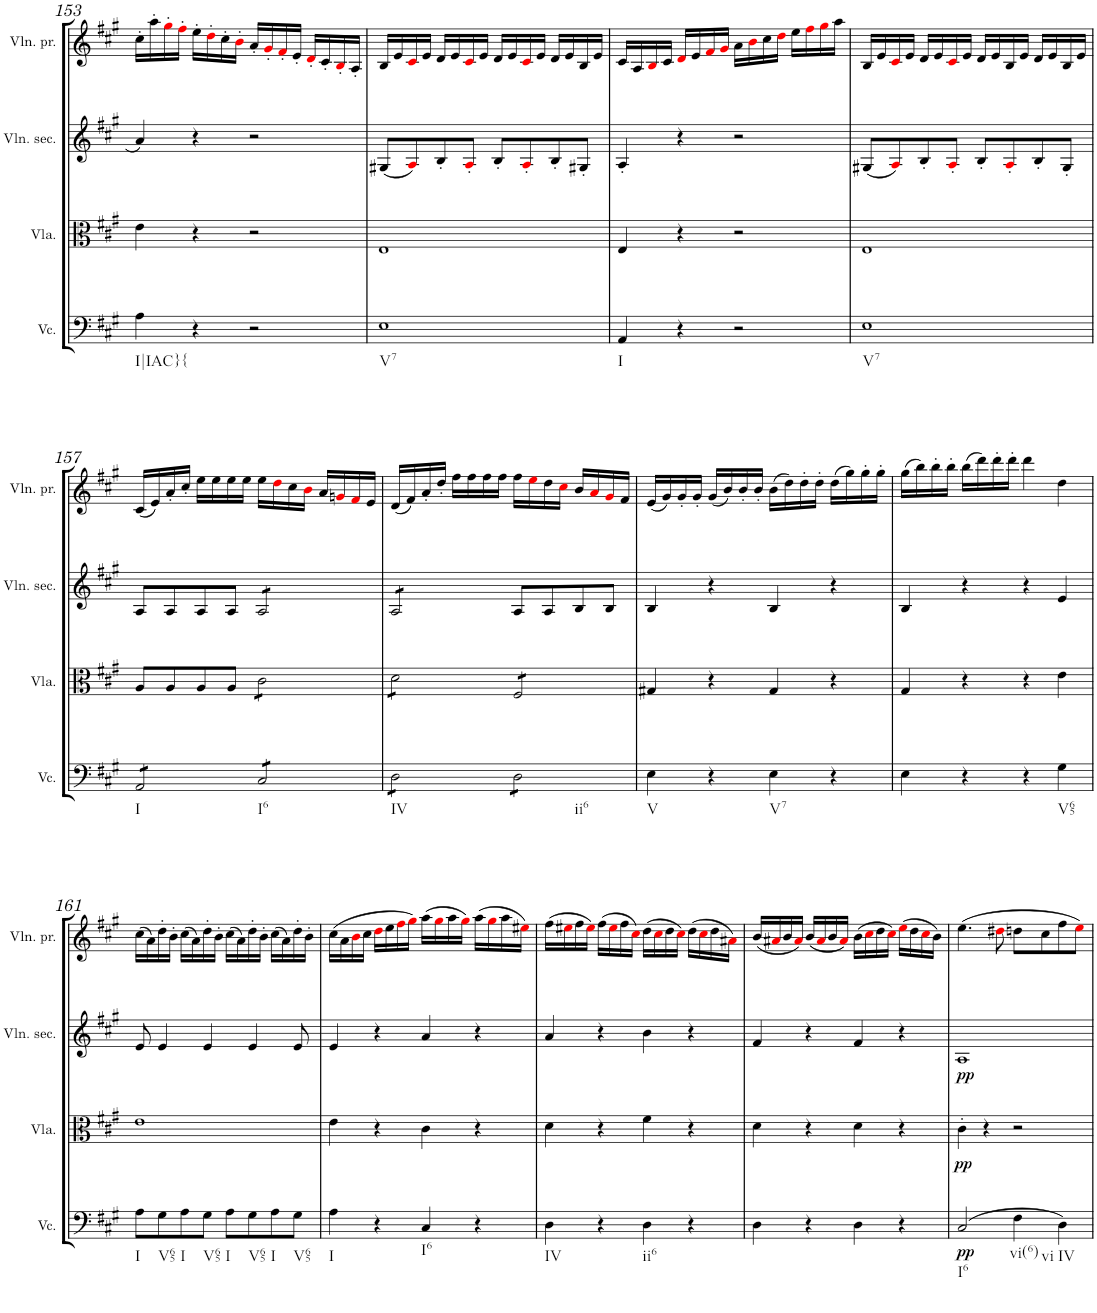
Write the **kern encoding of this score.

**kern	**dynam	**kern	**dynam	**kern	**dynam	**kern
*part4	*part4	*part3	*part3	*part2	*part2	*part1
*staff4	*staff4	*staff3	*staff3	*staff2	*staff2	*staff1
*I"Violoncelle	*	*I"Viola	*	*I"Violino secondo	*	*I"Violino primo
*I'Vc.	*	*I'Vla.	*	*I'Vln. sec.	*	*I'Vln. pr.
!!LO:PB:g=z
*clefF4	*	*clefC3	*	*clefG2	*	*clefG2
*k[f#c#g#]	*	*k[f#c#g#]	*	*k[f#c#g#]	*	*k[f#c#g#]
*A:	*	*A:	*	*A:	*	*A:
*M4/4	*	*M4/4	*	*M4/4	*	*M4/4
*met(c)	*	*met(c)	*	*met(c)	*	*met(c)
=153	=153	=153	=153	=153	=153	=153
!LO:TX:b:t=I|IAC}{	!	!	!	!	!	!
4A\	.	4e\	.	4a/	.	16cc#'\LL
.	.	.	.	.	.	16aa'\
.	.	.	.	.	.	16gg#'i\
.	.	.	.	.	.	16ff#'i\JJ
4r	.	4r	.	4r	.	16ee'\LL
.	.	.	.	.	.	16dd'i\
.	.	.	.	.	.	16cc#'\
.	.	.	.	.	.	16b'i\JJ
2r	.	2r	.	2r	.	16a'/LL
.	.	.	.	.	.	16g#'i/
.	.	.	.	.	.	16f#'i/
.	.	.	.	.	.	16e'/JJ
.	.	.	.	.	.	16d'i/LL
.	.	.	.	.	.	16c#'/
.	.	.	.	.	.	16B'i/
.	.	.	.	.	.	16A'/JJ
=154	=154	=154	=154	=154	=154	=154
!LO:TX:b:t=V7	!	!	!	!	!	!
1E	.	1E	.	(<8G#X/L	.	16B/LL
.	.	.	.	.	.	16e/
.	.	.	.	8Ai/)	.	16c#i/
.	.	.	.	.	.	16e/JJ
.	.	.	.	8B'/	.	16d/LL
.	.	.	.	.	.	16e/
.	.	.	.	8A'i/J	.	16c#i/
.	.	.	.	.	.	16e/JJ
.	.	.	.	8B'/L	.	16d/LL
.	.	.	.	.	.	16e/
.	.	.	.	8A'i/	.	16c#i/
.	.	.	.	.	.	16e/JJ
.	.	.	.	8B'/	.	16d/LL
.	.	.	.	.	.	16e/
.	.	.	.	8G#X'/J	.	16B/
.	.	.	.	.	.	16e/JJ
=155	=155	=155	=155	=155	=155	=155
!LO:TX:b:t=I	!	!	!	!	!	!
4AA/	.	4E/	.	4A'/	.	16c#/LL
.	.	.	.	.	.	16A/
.	.	.	.	.	.	16Bi/
.	.	.	.	.	.	16c#/JJ
4r	.	4r	.	4r	.	16di/LL
.	.	.	.	.	.	16e/
.	.	.	.	.	.	16f#i/
.	.	.	.	.	.	16g#i/JJ
2r	.	2r	.	2r	.	16a\LL
.	.	.	.	.	.	16bi\
.	.	.	.	.	.	16cc#\
.	.	.	.	.	.	16ddi\JJ
.	.	.	.	.	.	16ee\LL
.	.	.	.	.	.	16ff#i\
.	.	.	.	.	.	16gg#i\
.	.	.	.	.	.	16aa\JJ
=156	=156	=156	=156	=156	=156	=156
!LO:TX:b:t=V7	!	!	!	!	!	!
1E	.	1E	.	(<8G#X/L	.	16B/LL
.	.	.	.	.	.	16e/
.	.	.	.	8Ai/)	.	16c#i/
.	.	.	.	.	.	16e/JJ
.	.	.	.	8B'/	.	16d/LL
.	.	.	.	.	.	16e/
.	.	.	.	8A'i/J	.	16c#i/
.	.	.	.	.	.	16e/JJ
.	.	.	.	8B'/L	.	16d/LL
.	.	.	.	.	.	16e/
.	.	.	.	8A'i/	.	16B/
.	.	.	.	.	.	16e/JJ
.	.	.	.	8B'/	.	16d/LL
.	.	.	.	.	.	16e/
.	.	.	.	8G#'/J	.	16B/
.	.	.	.	.	.	16e/JJ
!!LO:LB:g=z
=157	=157	=157	=157	=157	=157	=157
!LO:TX:b:t=I	!	!	!	!	!	!
*tremolo	*	*	*	*	*	*
8AA/L	.	8A/L	.	8A/L	.	(<16c#/LL
.	.	.	.	.	.	16e/)
8AA/	.	8A/	.	8A/	.	16a'/
.	.	.	.	.	.	16cc#'/JJ
8AA/	.	8A/	.	8A/	.	16ee\LL
.	.	.	.	.	.	16ee\
8AA/J	.	8A/J	.	8A/J	.	16ee\
.	.	.	.	.	.	16ee\JJ
!LO:TX:b:t=I6	!	!	!	!	!	!
*	*	*tremolo	*	*	*	*
*	*	*	*	*tremolo	*	*
8C#/L	.	8c#\L	.	8A/L	.	16ee\LL
.	.	.	.	.	.	16ddi\
8C#/	.	8c#\	.	8A/	.	16cc#\
.	.	.	.	.	.	16bi\JJ
8C#/	.	8c#\	.	8A/	.	16a/LL
.	.	.	.	.	.	16gni/
8C#/J	.	8c#\J	.	8A/J	.	16f#i/
.	.	.	.	.	.	16e/JJ
=158	=158	=158	=158	=158	=158	=158
!LO:TX:b:t=IV	!	!	!	!	!	!
8D\L	.	8d\L	.	8A/L	.	(<16d/LL
.	.	.	.	.	.	16f#/)
8D\	.	8d\	.	8A/	.	16a'/
.	.	.	.	.	.	16dd'/JJ
8D\	.	8d\	.	8A/	.	16ff#\LL
.	.	.	.	.	.	16ff#\
8D\J	.	8d\J	.	8A/J	.	16ff#\
*	*	*	*	*Xtremolo	*	*
.	.	.	.	.	.	16ff#\JJ
!LO:TX:b:t=ii6	!	!	!	!	!	!
8D\L	.	8F#/L	.	8A/L	.	16ff#\LL
.	.	.	.	.	.	16eei\
8D\	.	8F#/	.	8A/	.	16dd\
.	.	.	.	.	.	16cc#i\JJ
8D\	.	8F#/	.	8B/	.	16b/LL
.	.	.	.	.	.	16ai/
8D\J	.	8F#/J	.	8B/J	.	16g#i/
*	*	*Xtremolo	*	*	*	*
*Xtremolo	*	*	*	*	*	*
.	.	.	.	.	.	16f#/JJ
=159	=159	=159	=159	=159	=159	=159
!LO:TX:b:t=V	!	!	!	!	!	!
4E\	.	4G#X/	.	4B/	.	(<16e/LL
.	.	.	.	.	.	16g#/)
.	.	.	.	.	.	16g#'/
.	.	.	.	.	.	16g#'/JJ
4r	.	4r	.	4r	.	(<16g#/LL
.	.	.	.	.	.	16b/)
.	.	.	.	.	.	16b'/
.	.	.	.	.	.	16b'/JJ
!LO:TX:b:t=V7	!	!	!	!	!	!
4E\	.	4G#/	.	4B/	.	(>16b\LL
.	.	.	.	.	.	16dd\)
.	.	.	.	.	.	16dd'\
.	.	.	.	.	.	16dd'\JJ
4r	.	4r	.	4r	.	(>16dd\LL
.	.	.	.	.	.	16gg#\)
.	.	.	.	.	.	16gg#'\
.	.	.	.	.	.	16gg#'\JJ
=160	=160	=160	=160	=160	=160	=160
4E\	.	4G#/	.	4B/	.	(>16gg#\LL
.	.	.	.	.	.	16bb\)
.	.	.	.	.	.	16bb'\
.	.	.	.	.	.	16bb'\JJ
4r	.	4r	.	4r	.	(>16bb\LL
.	.	.	.	.	.	16ddd\)
.	.	.	.	.	.	16ddd'\
.	.	.	.	.	.	16ddd'\JJ
4r	.	4r	.	4r	.	4ddd\
!LO:TX:b:t=V65	!	!	!	!	!	!
4G#\	.	4e\	.	4e/	.	4dd\
!!LO:LB:g=z
=161	=161	=161	=161	=161	=161	=161
!LO:TX:b:t=I	!	!	!	!	!	!
8A\L	.	1e	.	8e/	.	(>16cc#\LL
.	.	.	.	.	.	16a\)
!LO:TX:b:t=V65	!	!	!	!	!	!
8G#\	.	.	.	4e/	.	16dd'\
.	.	.	.	.	.	16b'\JJ
!LO:TX:b:t=I	!	!	!	!	!	!
8A\	.	.	.	.	.	(>16cc#\LL
.	.	.	.	.	.	16a\)
!LO:TX:b:t=V65	!	!	!	!	!	!
8G#\J	.	.	.	4e/	.	16dd'\
.	.	.	.	.	.	16b'\JJ
!LO:TX:b:t=I	!	!	!	!	!	!
8A\L	.	.	.	.	.	(>16cc#\LL
.	.	.	.	.	.	16a\)
!LO:TX:b:t=V65	!	!	!	!	!	!
8G#\	.	.	.	4e/	.	16dd'\
.	.	.	.	.	.	16b'\JJ
!LO:TX:b:t=I	!	!	!	!	!	!
8A\	.	.	.	.	.	(>16cc#\LL
.	.	.	.	.	.	16a\)
!LO:TX:b:t=V65	!	!	!	!	!	!
8G#\J	.	.	.	8e/	.	16dd'\
.	.	.	.	.	.	16b'\JJ
=162	=162	=162	=162	=162	=162	=162
!LO:TX:b:t=I	!	!	!	!	!	!
4A\	.	4e\	.	4e/	.	(>16cc#\LL
.	.	.	.	.	.	16a\
.	.	.	.	.	.	16bi\
.	.	.	.	.	.	16cc#\JJ
4r	.	4r	.	4r	.	16ddi\LL
.	.	.	.	.	.	16ee\
.	.	.	.	.	.	16ff#i\
.	.	.	.	.	.	16gg#i\JJ)
!LO:TX:b:t=I6	!	!	!	!	!	!
4C#/	.	4c#\	.	4a/	.	(>16aa\LL
.	.	.	.	.	.	16gg#i\
.	.	.	.	.	.	16aa\
.	.	.	.	.	.	16gg#i\JJ)
4r	.	4r	.	4r	.	(>16aa\LL
.	.	.	.	.	.	16gg#i\
.	.	.	.	.	.	16aa\
.	.	.	.	.	.	16ee#Xi\JJ)
=163	=163	=163	=163	=163	=163	=163
!LO:TX:b:t=IV	!	!	!	!	!	!
4D\	.	4d\	.	4a/	.	(>16ff#\LL
.	.	.	.	.	.	16ee#Xi\
.	.	.	.	.	.	16ff#\
.	.	.	.	.	.	16ee#i\JJ)
4r	.	4r	.	4r	.	(>16ff#\LL
.	.	.	.	.	.	16ee#i\
.	.	.	.	.	.	16ff#\
.	.	.	.	.	.	16cc#i\JJ)
!LO:TX:b:t=ii6	!	!	!	!	!	!
4D\	.	4f#\	.	4b\	.	(>16dd\LL
.	.	.	.	.	.	16cc#i\
.	.	.	.	.	.	16dd\
.	.	.	.	.	.	16cc#i\JJ)
4r	.	4r	.	4r	.	(>16dd\LL
.	.	.	.	.	.	16cc#i\
.	.	.	.	.	.	16dd\
.	.	.	.	.	.	16a#Xi\JJ)
=164	=164	=164	=164	=164	=164	=164
4D\	.	4d\	.	4f#/	.	(<16b/LL
.	.	.	.	.	.	16a#Xi/
.	.	.	.	.	.	16b/
.	.	.	.	.	.	16a#i/JJ)
4r	.	4r	.	4r	.	(<16b/LL
.	.	.	.	.	.	16a#i/
.	.	.	.	.	.	16b/
.	.	.	.	.	.	16a#i/JJ)
4D\	.	4d\	.	4f#/	.	(>16b\LL
.	.	.	.	.	.	16cc#i\
.	.	.	.	.	.	16dd\
.	.	.	.	.	.	16cc#i\JJ)
4r	.	4r	.	4r	.	(>16eei\LL
.	.	.	.	.	.	16dd\
.	.	.	.	.	.	16cc#i\
.	.	.	.	.	.	16b\JJ)
=165	=165	=165	=165	=165	=165	=165
!LO:TX:b:t=I6	!	!	!	!	!	!
!	!LO:DY:b	!	!LO:DY:b	!	!LO:DY:b	!
(>2C#/	pp	4c#'\	pp	1A	pp	(>4.ee\
.	.	4r	.	.	.	.
.	.	.	.	.	.	8dd#Xi\
!LO:TX:b:t=vi(6)	!	!	!	!	!	!
!LO:TX:b:t=vi	!	!	!	!	!	!
4F#\	.	2r	.	.	.	8ddn\L
.	.	.	.	.	.	8cc#\
!LO:TX:b:t=IV	!	!	!	!	!	!
4D\)	.	.	.	.	.	8ff#\
.	.	.	.	.	.	8eei\J)
=	=	=	=	=	=	=
*-	*-	*-	*-	*-	*-	*-
